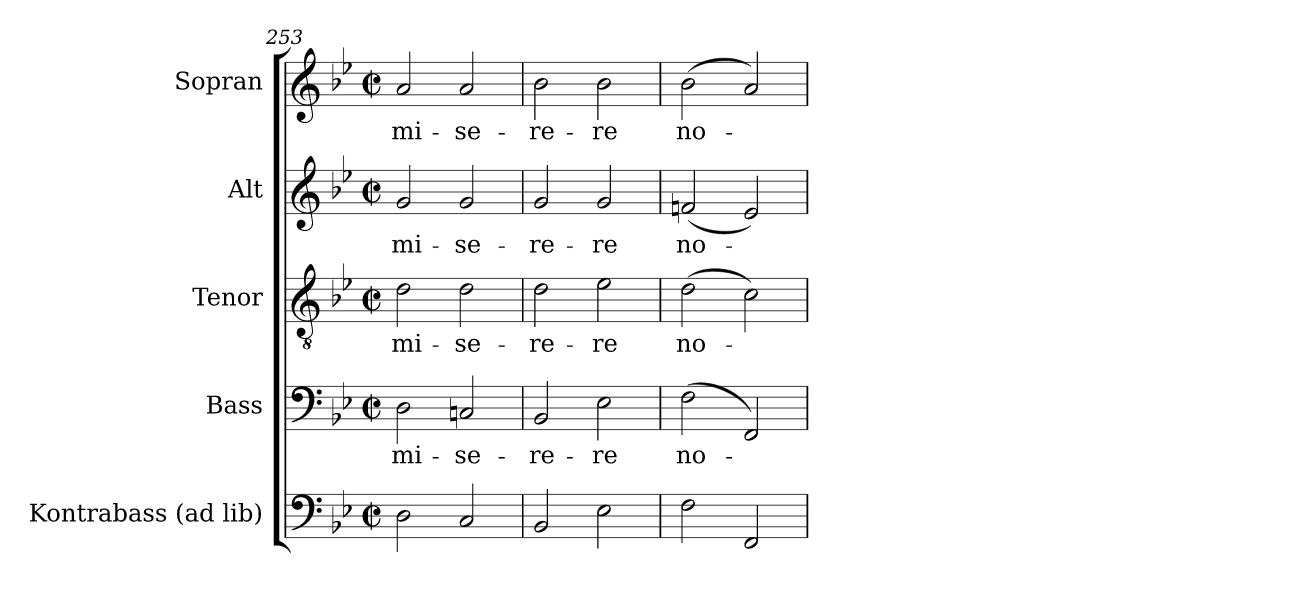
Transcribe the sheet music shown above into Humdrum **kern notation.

**kern	**kern	**text	**kern	**text	**kern	**text	**kern	**text
*part5	*part4	*part4	*part3	*part3	*part2	*part2	*part1	*part1
*staff5	*staff4	*staff4	*staff3	*staff3	*staff2	*staff2	*staff1	*staff1
*I"Kontrabass (ad lib)	*I"Bass	*	*I"Tenor	*	*I"Alt	*	*I"Sopran	*
*I'Kb.	*I'B.	*	*I'T.	*	*I'A.	*	*I'S.	*
*clefF4	*clefF4	*	*clefGv2	*	*clefG2	*	*clefG2	*
*ITrd7c12	*	*	*	*	*	*	*	*
*k[b-e-]	*k[b-e-]	*	*k[b-e-]	*	*k[b-e-]	*	*k[b-e-]	*
*B-:	*B-:	*	*B-:	*	*B-:	*	*B-:	*
*M2/2	*M2/2	*	*M2/2	*	*M2/2	*	*M2/2	*
*met(c|)	*met(c|)	*	*met(c|)	*	*met(c|)	*	*met(c|)	*
=253	=253	=253	=253	=253	=253	=253	=253	=253
!	!	!LO:LY:b	!	!LO:LY:b	!	!LO:LY:b	!	!LO:LY:b
2DD\	2D\	mi-	2d\	mi-	2g/	mi-	2a/	mi-
!	!	!LO:LY:b	!	!LO:LY:b	!	!LO:LY:b	!	!LO:LY:b
2CC/	2Cn/	-se-	2d\	-se-	2g/	-se-	2a/	-se-
=254	=254	=254	=254	=254	=254	=254	=254	=254
!	!	!LO:LY:b	!	!LO:LY:b	!	!LO:LY:b	!	!LO:LY:b
2BBB-/	2BB-/	-re-	2d\	-re-	2g/	-re-	2b-\	-re-
!	!	!LO:LY:b	!	!LO:LY:b	!	!LO:LY:b	!	!LO:LY:b
2EE-\	2E-\	-re	2e-\	-re	2g/	-re	2b-\	-re
=255	=255	=255	=255	=255	=255	=255	=255	=255
!	!	!LO:LY:b	!	!LO:LY:b	!	!LO:LY:b	!	!LO:LY:b
2FF\	(>2F\	no-	(>2d\	no-	(<2fn/	no-	(>2b-\	no-
2FFF/	2FF/)	.	2c\)	.	2e-/)	.	2a/)	.
=	=	=	=	=	=	=	=	=
*-	*-	*-	*-	*-	*-	*-	*-	*-
